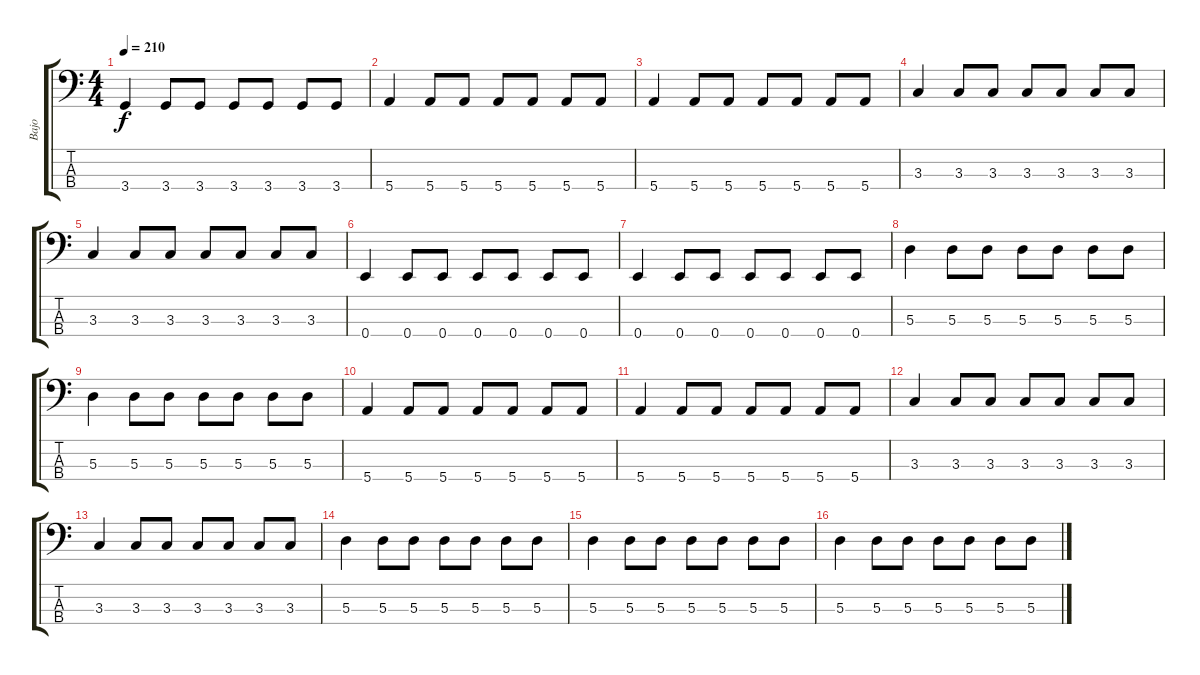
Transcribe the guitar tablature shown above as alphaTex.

\track ("Bajo" "Bajo") {instrument electricbassfinger}
\staff {score tabs}
\tuning (G2 D2 A1 E1) {hide}
\ts (4 4)
\tempo 210
\clef f4
\ks c
3.4.4{dy f} 3.4.8 3.4.8 3.4.8 3.4.8 3.4.8 3.4.8 |
5.4.4 5.4.8 5.4.8 5.4.8 5.4.8 5.4.8 5.4.8 |
5.4.4 5.4.8 5.4.8 5.4.8 5.4.8 5.4.8 5.4.8 |
3.3.4 3.3.8 3.3.8 3.3.8 3.3.8 3.3.8 3.3.8 |
3.3.4 3.3.8 3.3.8 3.3.8 3.3.8 3.3.8 3.3.8 |
0.4.4 0.4.8 0.4.8 0.4.8 0.4.8 0.4.8 0.4.8 |
0.4.4 0.4.8 0.4.8 0.4.8 0.4.8 0.4.8 0.4.8 |
5.3.4 5.3.8 5.3.8 5.3.8 5.3.8 5.3.8 5.3.8 |
5.3.4 5.3.8 5.3.8 5.3.8 5.3.8 5.3.8 5.3.8 |
5.4.4 5.4.8 5.4.8 5.4.8 5.4.8 5.4.8 5.4.8 |
5.4.4 5.4.8 5.4.8 5.4.8 5.4.8 5.4.8 5.4.8 |
3.3.4 3.3.8 3.3.8 3.3.8 3.3.8 3.3.8 3.3.8 |
3.3.4 3.3.8 3.3.8 3.3.8 3.3.8 3.3.8 3.3.8 |
5.3.4 5.3.8 5.3.8 5.3.8 5.3.8 5.3.8 5.3.8 |
5.3.4 5.3.8 5.3.8 5.3.8 5.3.8 5.3.8 5.3.8 |
5.3.4 5.3.8 5.3.8 5.3.8 5.3.8 5.3.8 5.3.8
